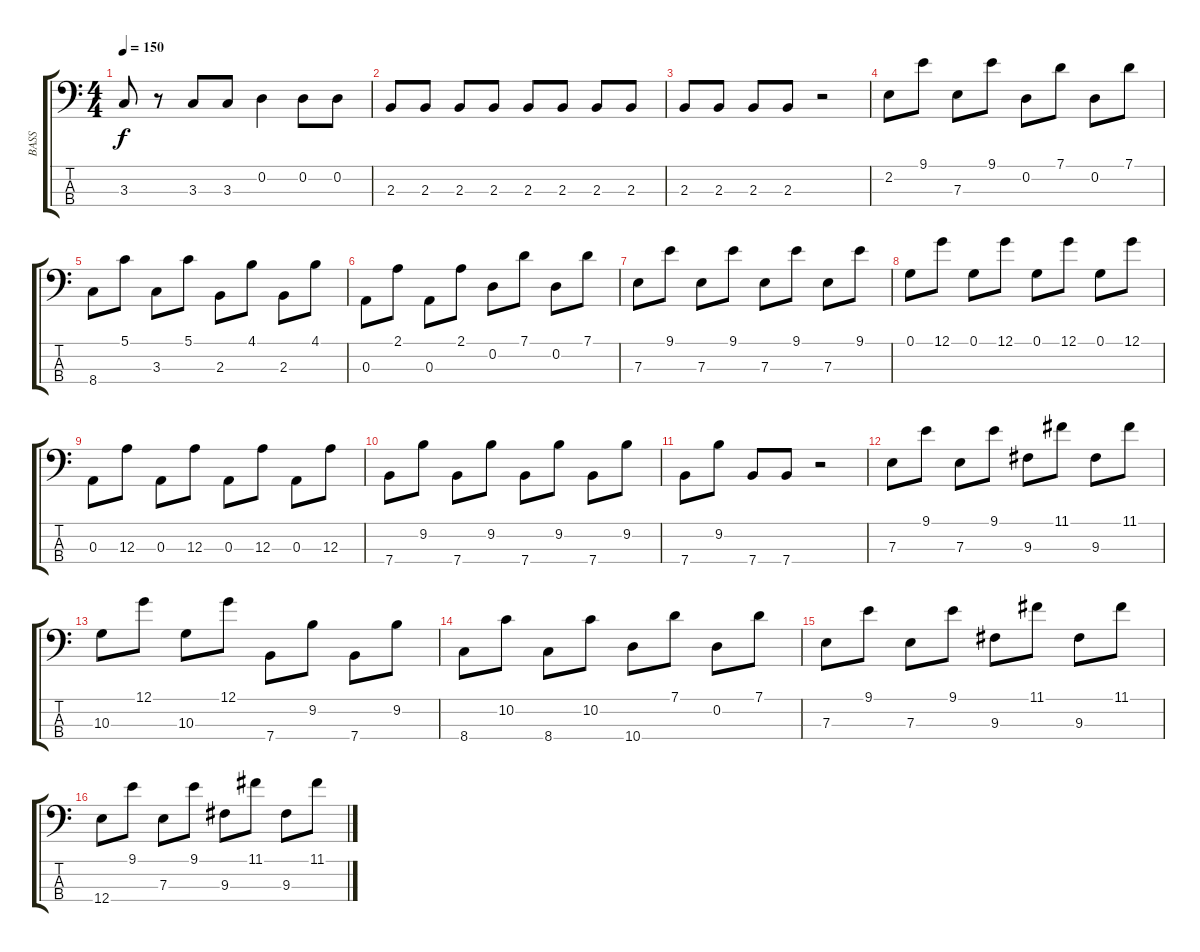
\track ("BASS" "BASS") {instrument electricbassfinger}
\staff {score tabs}
\tuning (G2 D2 A1 E1) {hide}
\ts (4 4)
\tempo 150
\clef f4
\ks c
3.3.8{dy f} r.8 3.3.8 3.3.8 0.2.4 0.2.8 0.2.8 |
2.3.8 2.3.8 2.3.8 2.3.8 2.3.8 2.3.8 2.3.8 2.3.8 |
2.3.8 2.3.8 2.3.8 2.3.8 r.2 |
2.2.8 9.1.8 7.3.8 9.1.8 0.2.8 7.1.8 0.2.8 7.1.8 |
8.4.8 5.1.8 3.3.8 5.1.8 2.3.8 4.1.8 2.3.8 4.1.8 |
0.3.8 2.1.8 0.3.8 2.1.8 0.2.8 7.1.8 0.2.8 7.1.8 |
7.3.8 9.1.8 7.3.8 9.1.8 7.3.8 9.1.8 7.3.8 9.1.8 |
0.1.8 12.1.8 0.1.8 12.1.8 0.1.8 12.1.8 0.1.8 12.1.8 |
0.3.8 12.3.8 0.3.8 12.3.8 0.3.8 12.3.8 0.3.8 12.3.8 |
7.4.8 9.2.8 7.4.8 9.2.8 7.4.8 9.2.8 7.4.8 9.2.8 |
7.4.8 9.2.8 7.4.8 7.4.8 r.2 |
7.3.8 9.1.8 7.3.8 9.1.8 9.3.8 11.1.8 9.3.8 11.1.8 |
10.3.8 12.1.8 10.3.8 12.1.8 7.4.8 9.2.8 7.4.8 9.2.8 |
8.4.8 10.2.8 8.4.8 10.2.8 10.4.8 7.1.8 0.2.8 7.1.8 |
7.3.8 9.1.8 7.3.8 9.1.8 9.3.8 11.1.8 9.3.8 11.1.8 |
12.4.8 9.1.8 7.3.8 9.1.8 9.3.8 11.1.8 9.3.8 11.1.8
